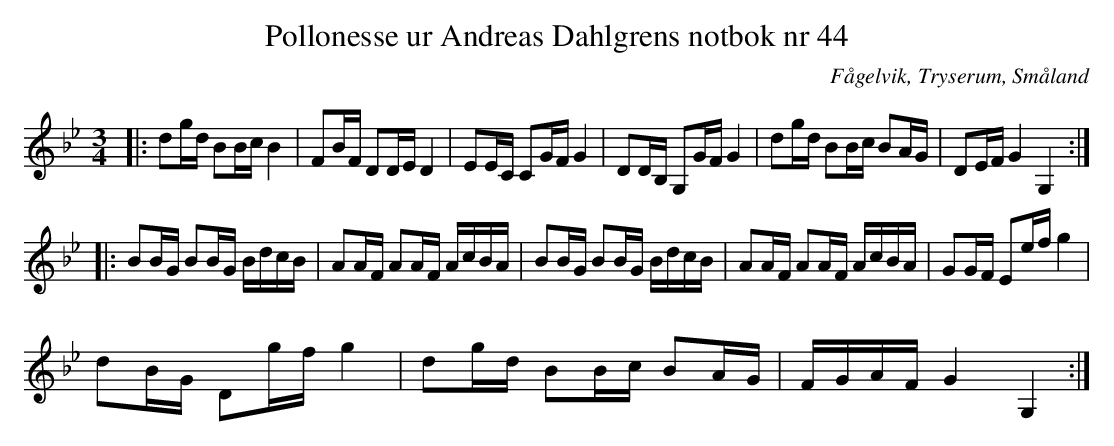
X:1
T:Pollonesse ur Andreas Dahlgrens notbok nr 44
O:Fågelvik, Tryserum, Småland
M:3/4
L:1/8
K:Gm
|: dg/d/ BB/c/ B2 | FB/F/ DD/E/ D2 | EE/C/ CG/F/ G2 | DD/B,/ G,G/F/ G2 | dg/d/ BB/c/ BA/G/ | DE/F/ G2 G,2 ::
BB/G/ BB/G/ B/d/c/B/ | AA/F/ AA/F/ A/c/B/A/ | BB/G/ BB/G/ B/d/c/B/ | AA/F/ AA/F/ A/c/B/A/ | GG/F/ Ee/f/ g2 |
dB/G/ Dg/f/ g2 | dg/d/ BB/c/ BA/G/ | F/G/A/F/ G2 G,2 :|
